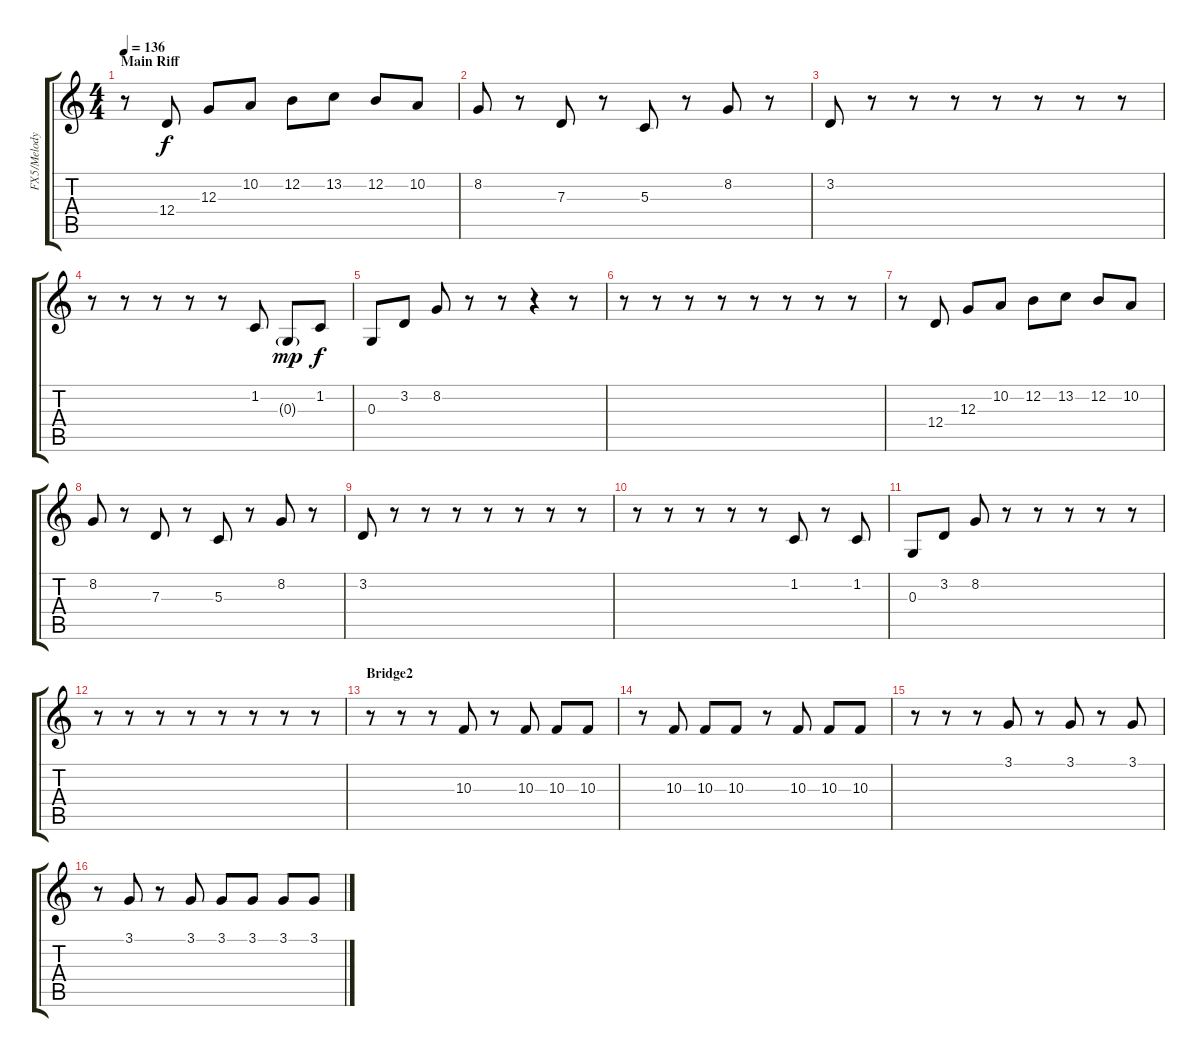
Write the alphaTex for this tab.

\track ("FX5/Melody" "FX5/Melody") {instrument fx5brightness}
\staff {score tabs}
\tuning (E4 B3 G3 D3 A2 E2) {hide}
\ts (4 4)
\section ("" "Main Riff")
\tempo 136
\clef g2
\ks c
r.8{dy f} 12.4.8 12.3.8 10.2.8 12.2.8 13.2.8 12.2.8 10.2.8 |
8.2.8 r.8 7.3.8 r.8 5.3.8 r.8 8.2.8 r.8 |
3.2.8 r.8 r.8 r.8 r.8 r.8 r.8 r.8 |
r.8 r.8 r.8 r.8 r.8 1.2.8 0.3{g}.8{dy mp} 1.2.8{dy f} |
0.3.8 3.2.8 8.2.8 r.8 r.8 r.4 r.8 |
r.8 r.8 r.8 r.8 r.8 r.8 r.8 r.8 |
r.8 12.4.8 12.3.8 10.2.8 12.2.8 13.2.8 12.2.8 10.2.8 |
8.2.8 r.8 7.3.8 r.8 5.3.8 r.8 8.2.8 r.8 |
3.2.8 r.8 r.8 r.8 r.8 r.8 r.8 r.8 |
r.8 r.8 r.8 r.8 r.8 1.2.8 r.8 1.2.8 |
0.3.8 3.2.8 8.2.8 r.8 r.8 r.8 r.8 r.8 |
r.8 r.8 r.8 r.8 r.8 r.8 r.8 r.8 |
\section ("" "Bridge2")
r.8 r.8 r.8 10.3.8 r.8 10.3.8 10.3.8 10.3.8 |
r.8 10.3.8 10.3.8 10.3.8 r.8 10.3.8 10.3.8 10.3.8 |
r.8 r.8 r.8 3.1.8 r.8 3.1.8 r.8 3.1.8 |
r.8 3.1.8 r.8 3.1.8 3.1.8 3.1.8 3.1.8 3.1.8
